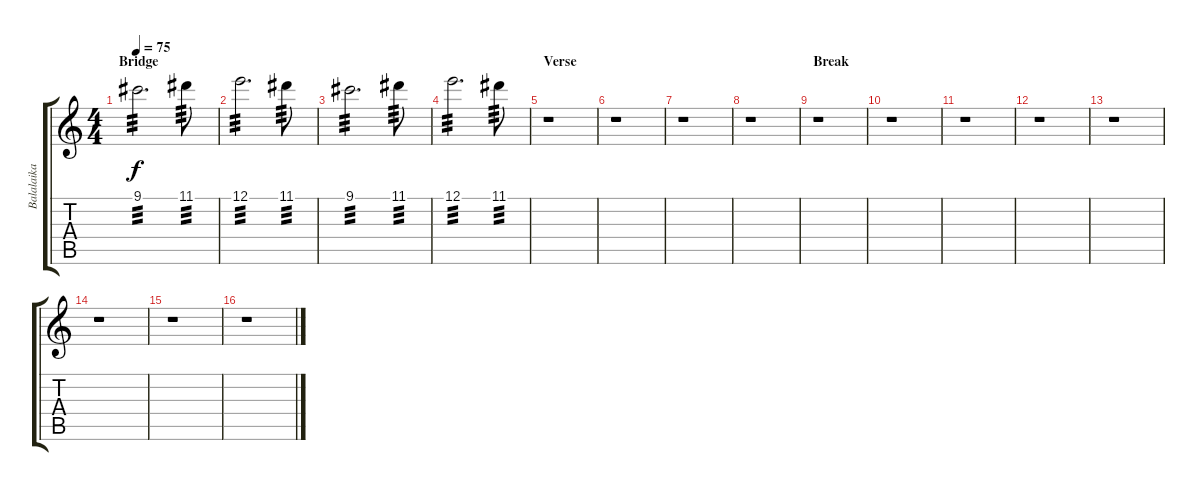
\track ("Balalaika" "Balalaika") {instrument acousticguitarnylon}
\staff {score tabs}
\tuning (E4 B3 G3 D3 A2 E2) {hide}
\ts (4 4)
\section ("" "Bridge")
\tempo 75
\clef g2
\ks c
9.1.2{d tp 3 dy f} 11.1.8{tp 3} |
12.1.2{d tp 3} 11.1.8{tp 3} |
9.1.2{d tp 3} 11.1.8{tp 3} |
12.1.2{d tp 3} 11.1.8{tp 3} |
\section ("" "Verse")
r.1 |
r.1 |
r.1 |
r.1 |
\section ("" "Break")
r.1 |
r.1 |
r.1 |
r.1 |
r.1 |
r.1 |
r.1 |
r.1
